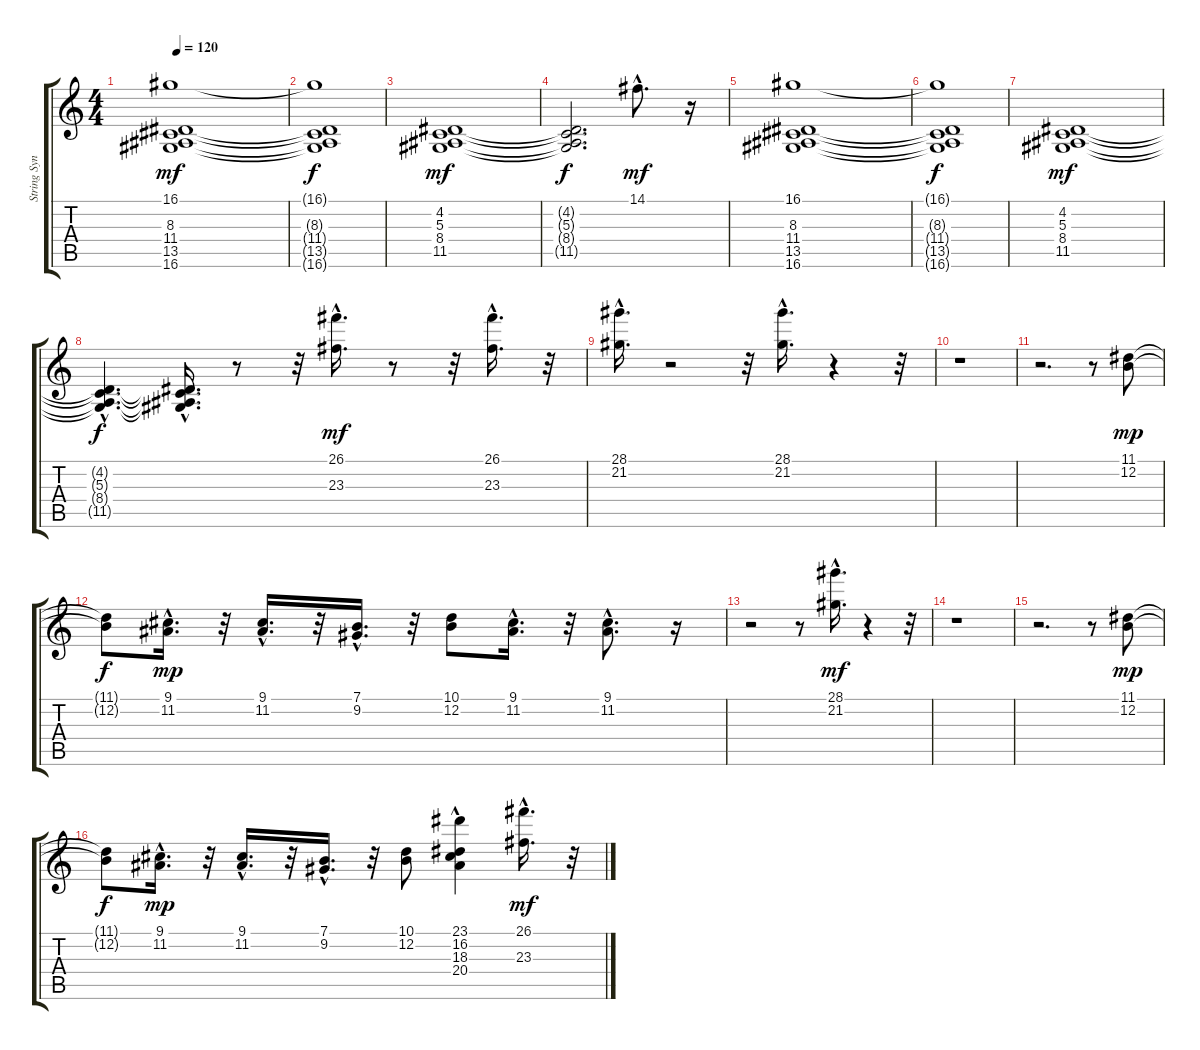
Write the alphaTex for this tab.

\track ("String Synth" "String Syn") {instrument synthstrings1}
\staff {score tabs}
\tuning (E4 B3 G3 D3 A2 E2) {hide}
\ts (4 4)
\tempo 120
\clef g2
\ks c
(16.1 8.3 11.4 13.5 16.6).1{dy mf} |
(16.1{t} 8.3{t} 11.4{t} 13.5{t} 16.6{t}).1{dy f} |
(4.2 5.3 8.4 11.5).1{dy mf} |
(4.2{t} 5.3{t} 8.4{t} 11.5{t}).2{d dy f} 14.1{hac}.8{d dy mf} r.16 |
(16.1 8.3 11.4 13.5 16.6).1 |
(16.1{t} 8.3{t} 11.4{t} 13.5{t} 16.6{t}).1{dy f} |
(4.2 5.3 8.4 11.5).1{dy mf} |
(4.2{hac t} 5.3{hac t} 8.4{hac t} 11.5{hac t}).4{d dy f} (4.2{hac t} 5.3{hac t} 8.4{hac t} 11.5{hac t}).16{d} r.8 r.32 (26.1{hac} 23.3{hac}).16{d dy mf} r.8 r.32 (26.1{hac} 23.3{hac}).16{d} r.32 |
(28.1{hac} 21.2{hac}).16{d} r.2 r.32 (28.1{hac} 21.2{hac}).16{d} r.4 r.32 |
r.1 |
r.2{d} r.8 (11.1 12.2).8{dy mp} |
(11.1{t} 12.2{t}).8{dy f} (9.1{hac} 11.2{hac}).16{d dy mp} r.32 (9.1{hac} 11.2{hac}).16{d} r.32 (7.1{hac} 9.2{hac}).16{d} r.32 (10.1 12.2).8 (9.1{hac} 11.2{hac}).16{d} r.32 (9.1{hac} 11.2{hac}).8{d} r.16 |
r.2 r.8 (28.1{hac} 21.2{hac}).16{d dy mf} r.4 r.32 |
r.1 |
r.2{d} r.8 (11.1 12.2).8{dy mp} |
(11.1{t} 12.2{t}).8{dy f} (9.1{hac} 11.2{hac}).16{d dy mp} r.32 (9.1{hac} 11.2{hac}).16{d} r.32 (7.1{hac} 9.2{hac}).16{d} r.32 (10.1 12.2).8 (23.1{hac} 16.2{hac} 18.3 20.4).4 (26.1{hac} 23.3{hac}).16{d dy mf} r.32
